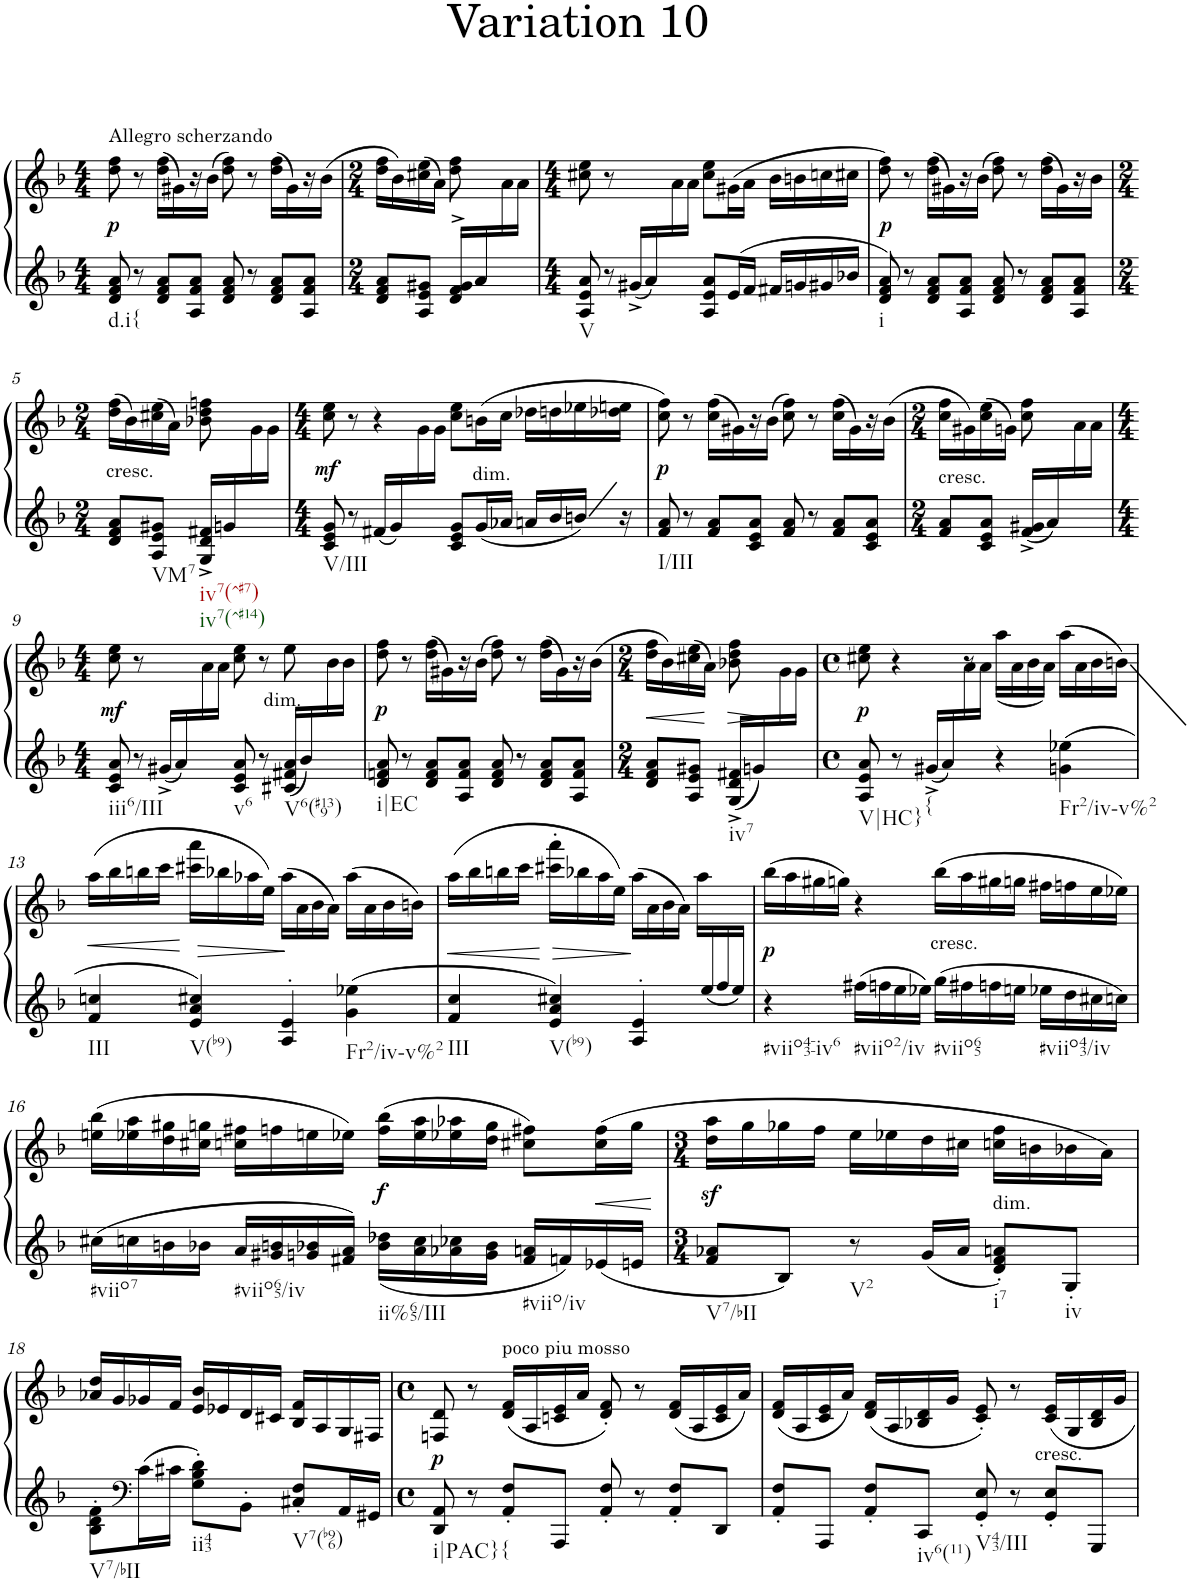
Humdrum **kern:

**kern	**kern	**dynam
*part1	*part1	*part1
*staff2	*staff1	*staff1/2
*I"Piano	*	*
*I'Pno.	*	*
*clefG2	*clefG2	*
*k[b-]	*k[b-]	*
*M4/4	*M4/4	*
=1	=1	=1
!	!LO:TX:a:t=Allegro scherzando	!
!LO:TX:b:t=d.i{	!	!
!	!	!LO:DY:b
8d/ 8f/ 8a/	8dd\ 8ff\	p
8r	8r	.
8d/ 8f/ 8a/L	(16dd\ 16ff\LL	.
.	16g#X\)	.
8A/ 8f/ 8a/J	16r	.
.	(16b-\JJ	.
8d/ 8f/ 8a/	8dd\ 8ff\)	.
8r	8r	.
8d/ 8f/ 8a/L	(16dd\ 16ff\LL	.
.	16g#\)	.
8A/ 8f/ 8a/J	16r	.
.	(16b-\JJ	.
=2	=2	=2
*M2/4	*M2/4	*
*	*^	*
8d/ 8f/ 8a/L	16dd\ 16ff\LL	4.ryy	.
.	16b-\)	.	.
8A/ 8e/ 8g#X/J	(16cc#X\ 16ee\	.	.
.	16a\JJ)	.	.
16d/^> 16f/^> 16g#/^>LL	8dd\ 8ff\	.	.
16a/	.	.	.
8ryy	16ryy	16a\	.
.	16ryy	16a\JJ	.
=3	=3	=3	=3
*M4/4	*M4/4	*	*
!LO:TX:b:t=V	!	!	!
8A/ 8e/ 8a/	8cc#X\ 8ee\	4.ryy	.
8r	8r	.	.
16g#X^/LL	4ryy	.	.
16a/	.	.	.
8ryy	.	16a\	.
.	.	16a\JJ	.
8A/ 8e/ 8a/L	8cc#\ 8ee\L	2ryy	.
16e/L	(16g#X\L	.	.
16f/JJ	16a\JJ	.	.
16f#X/LL	16b-\LL	.	.
16gn/	16bn\	.	.
16g#X/	16ccn\	.	.
16b-X/JJ	16cc#X\JJ	.	.
*	*v	*v	*
=4	=4	=4
!LO:TX:b:t=i	!	!
!	!	!LO:DY:b
8d/ 8f/ 8a/	8dd\ 8ff\)	p
8r	8r	.
8d/ 8f/ 8a/L	(16dd\ 16ff\LL	.
.	16g#X\)	.
8A/ 8f/ 8a/J	16r	.
.	(16b-\JJ	.
8d/ 8f/ 8a/	8dd\ 8ff\)	.
8r	8r	.
8d/ 8f/ 8a/L	(16dd\ 16ff\LL	.
.	16g#\)	.
8A/ 8f/ 8a/J	16r	.
.	16b-\JJ	.
!!LO:LB:g=z
=5	=5	=5
*M2/4	*M2/4	*
*	*^	*
!	!LO:TX:b:t=cresc.	!	!
8d/ 8f/ 8a/L	(16dd\ 16ff\LL	4.ryy	.
.	16b-\)	.	.
!LO:TX:b:t=VM7	!	!	!
8A/ 8e/ 8g#X/J	(16cc#X\ 16ee\	.	.
.	16a\JJ)	.	.
!LO:TX:b:t=iv7(^#7)	!	!	!
!LO:TX:b:t=iv7(^#14)	!	!	!
16G/^ 16d/^ 16f#X/^LL	8b-X\ 8dd\ 8ffn\	.	.
16gn/	.	.	.
8ryy	8ryy	16g\	.
.	.	16g\JJ	.
=6	=6	=6	=6
*M4/4	*M4/4	*	*
!LO:TX:b:t=V/III	!	!	!
!	!	!	!LO:DY:b
8c/ 8e/ 8g/	8cc\ 8ee\	4.ryy	mf
8r	8r	.	.
16f#X/LL	4r	.	.
16g/	.	.	.
8ryy	.	16g\	.
.	.	16g\JJ	.
8c/ 8e/ 8g/L	8cc\ 8ee\L	2ryy	.
!	!LO:TX:b:t=dim.	!	!
16g/L	(16bn\L	.	.
16a-X/JJ	16cc\JJ	.	.
16an/LL	16dd-X\LL	.	.
16b-/	16ddn\	.	.
16bn/JJ	16ee-X\	.	.
16r	16dd-X\ 16een\JJ	.	.
*	*v	*v	*
=7	=7	=7
!LO:TX:b:t=I/III	!	!
!	!	!LO:DY:b
8f/ 8a/	8cc\ 8ff\)	p
8r	8r	.
8f/ 8a/L	(16cc\ 16ff\LL	.
.	16g#X\)	.
8c/ 8e/ 8a/J	16r	.
.	(16b-\JJ	.
8f/ 8a/	8cc\ 8ff\)	.
8r	8r	.
8f/ 8a/L	(16cc\ 16ff\LL	.
.	16g#\)	.
8c/ 8e/ 8a/J	16r	.
.	(16b-\JJ	.
=8	=8	=8
*M2/4	*M2/4	*
*	*^	*
!	!LO:TX:b:t=cresc.	!	!
8f/ 8a/L	16cc\ 16ff\LL	4.ryy	.
.	16g#X\)	.	.
8c/ 8e/ 8a/J	(16cc\ 16ee\	.	.
.	16gn\JJ)	.	.
16f/^ 16g#X/^LL	8cc\ 8ff\	.	.
16a/	.	.	.
8ryy	8ryy	16a\	.
.	.	16a\JJ	.
!!LO:LB:g=z	!!
=9	=9	=9	=9
*M4/4	*M4/4	*	*
!LO:TX:b:t=iii6/III	!	!	!
!	!	!	!LO:DY:b
8c/ 8e/ 8a/	8cc\ 8ee\	4.ryy	mf
8r	8r	.	.
16g#X^/LL	4ryy	.	.
16a/	.	.	.
8ryy	.	16a\	.
.	.	16a\JJ	.
!LO:TX:b:t=v6	!	!	!
8c/ 8e/ 8a/	8cc\ 8ee\	4.ryy	.
8r	8r	.	.
!LO:TX:a:t=dim.	!	!	!
!LO:TX:b:t=V6(#139)	!	!	!
16c#X/ 16f#X/ 16a/LL	8ee\	.	.
16b-/	.	.	.
8ryy	8ryy	16b-\	.
.	.	16b-\JJ	.
=10	=10	=10	=10
!LO:TX:b:t=i|EC	!	!	!
!	!	!	!LO:DY:b
*	*v	*v	*
8d/ 8fn/ 8a/	8dd\ 8ff\	p
8r	8r	.
8d/ 8f/ 8a/L	(16dd\ 16ff\LL	.
.	16g#X\)	.
8A/ 8f/ 8a/J	16r	.
.	(16b-\JJ	.
8d/ 8f/ 8a/	8dd\ 8ff\)	.
8r	8r	.
8d/ 8f/ 8a/L	(16dd\ 16ff\LL	.
.	16g#\)	.
8A/ 8f/ 8a/J	16r	.
.	(16b-\JJ	.
=11	=11	=11
*M2/4	*M2/4	*
!	!	!LO:HP:b
*	*^	*
8d/ 8f/ 8a/L	16dd\ 16ff\LL	4.ryy	<
.	16b-\)	.	[
8A/ 8e/ 8g#X/J	(16cc#X\ 16ee\	.	.
.	16a\JJ)	.	.
!LO:TX:b:t=iv7	!	!	!
!	!	!	!LO:HP:b
16G/^ 16d/^ 16f#X/^LL	8b-X\ 8dd\ 8ff\	.	>
16gn/	.	.	.
8ryy	8ryy	16g\	]
.	.	16g\JJ	.
=12	=12	=12	=12
*M4/4	*M4/4	*	*
*met(c)	*met(c)	*	*
!LO:TX:b:t=V|HC}	!	!	!
!	!	!	!LO:DY:b
8A/ 8e/ 8a/	8cc#X\ 8ee\	4.ryy	p
8r	4r	.	.
!LO:TX:b:t={	!	!	!
16g#X^/LL	.	.	.
16a/	.	.	.
8ryy	8r	16a\	.
.	.	16a\JJ	.
4r	(<16aa\LL	2ryy	.
.	16a\	.	.
.	16b-\	.	.
.	16a\JJ)	.	.
!LO:TX:b:t=Fr2/iv-v%2	!	!	!
4gn\ 4ee-X\	(16aa\LL	.	.
.	16a\	.	.
.	16b-\	.	.
.	16bn\JJ)	.	.
*	*v	*v	*
!!LO:LB:g=z
=13	=13	=13
!LO:TX:b:t=III	!	!
4f/ 4ccn/	(16aa\LL	.
.	16bb-\	.
.	16bbn\	.
.	16ccc\JJ	.
!LO:TX:b:t=V(b9)	!	!
!	!	!LO:HP:b
4e/ 4a/ 4cc#X/	16ccc#X\ 16aaa\LL	>
.	16bb-X\	]
.	16aa-X\	.
.	16ee\JJ)	.
4A/'> 4e/'>	(16aa-\LL	.
.	16a\	.
.	16b-\	.
.	16a\JJ)	.
!LO:TX:b:t=Fr2/iv-v%2	!	!
4g\ 4ee-X\	(16aa-\LL	.
.	16a\	.
.	16b-\	.
.	16bn\JJ)	.
=14	=14	=14
*^	*	*
!LO:TX:b:t=III	!	!	!
!	!	!	!LO:HP:b
16ryy	4f/ 4cc/	(16aa\LL	<
.	.	16bb-\	[
.	.	16bbn\	.
.	.	16ccc\JJ	.
!	!LO:TX:b:t=V(b9)	!	!
!	!	!	!LO:HP:b
.	4e/ 4a/ 4cc#X/	16ccc#X\' 16aaa\'LL	>
.	.	16bb-X\	]
.	.	16aa\	.
.	.	16ee\JJ)	.
.	4A/'> 4e/'>	(16aa\LL	.
.	.	16a\	.
.	.	16b-\	.
.	.	16a\JJ)	.
.	4ryy	16aa\LL	.
16ee/	.	8.ryy	.
16ff/	.	.	.
16ee/JJ	.	.	.
*v	*v	*	*
=15	=15	=15
!LO:TX:b:t=#viio43-iv6	!	!
!	!	!LO:DY:b
4r	(16bb-\LL	p
.	16aa\	.
.	16gg#X\	.
.	16ggn\JJ)	.
!LO:TX:b:t=#viio2/iv	!	!
16ff#X\LL	4r	.
16ffn\	.	.
16ee\	.	.
16ee-X\JJ	.	.
!	!LO:TX:b:t=cresc.	!
!LO:TX:b:t=#viio65	!	!
16gg\LL	(16bb-\LL	.
16ff#X\	16aa\	.
16ffn\	16gg#X\	.
16een\JJ	16ggn\JJ	.
!LO:TX:b:t=#viio43/iv	!	!
16ee-X\LL	16ff#X\LL	.
16dd\	16ffn\	.
16cc#X\	16ee\	.
16ccn\JJ	16ee-X\JJ)	.
!!LO:LB:g=z
=16	=16	=16
!LO:TX:b:t=#viio7	!	!
16cc#X\LL	(16een\ 16bb-\LL	.
16ccn\	16ee-X\ 16aa\	.
16bn\	16dd\ 16gg#X\	.
16b-X\JJ	16cc#X\ 16ggn\JJ	.
!LO:TX:b:t=#viio65/iv	!	!
16a/LL	16ccn\ 16ff#X\LL	.
16g#X/ 16bn/	16ffn\	.
16gn/ 16b-X/	16een\	.
16f#X/ 16a/JJ	16ee-X\JJ)	.
!LO:TX:b:t=ii%65/III	!	!
!	!	!LO:DY:b
16b-\ 16dd-X\LL	(16ff\ 16bb-\LL	f
16a\ 16cc\	16ee-\ 16aa\	.
16a-X\ 16cc-X\	16ee-X\ 16aa-X\	.
16g\ 16b-\JJ	16dd\ 16gg\JJ	.
!LO:TX:b:t=#viio/iv	!	!
16f#/ 16an/LL	8cc#X\ 8ff#X\L)	.
16fn/	.	.
!	!	!LO:HP:b
16e-X/	(16cc#\ 16ff#\L	<
16en/JJ	16gg\JJ	[
=17	=17	=17
*M3/4	*M3/4	*
!LO:TX:b:t=V7/bII	!	!
8f/ 8a-X/L	16dd\z< 16aa\z<LL	.
.	16gg\	.
8B-/J	16gg-X\	.
.	16ff\JJ	.
!LO:TX:b:t=V2	!	!
8r	16ee\LL	.
.	16ee-X\	.
16g/LL	16dd\	.
16a-/JJ	16cc#X\JJ	.
!	!LO:TX:b:t=dim.	!
!LO:TX:b:t=i7	!	!
8d/' 8f/' 8an/'L	16ccn\ 16ff\LL	.
.	16bn\	.
!LO:TX:b:t=iv	!	!
8G'/J	16b-X\	.
.	16a\JJ)	.
!!LO:LB:g=z
=18	=18	=18
!LO:TX:b:t=V7/bII	!	!
8B-\'> 8d\'> 8f\'>L	16a-X/ 16dd/LL	.
.	16g/	.
*clefF4	*	*
16c\L	16g-X/	.
16c#X\JJ	16f/JJ	.
!LO:TX:b:t=ii43	!	!
8G\' 8B-\' 8d\'L	16e/ 16b-/LL	.
.	16e-X/	.
8BB-'\J	16d/	.
.	16c#X/JJ	.
!LO:TX:b:t=V7(b96)	!	!
8C#X/' 8F/'L	16B-/ 16f/LL	.
.	16A/	.
16AA/L	16G/	.
16GG#X/JJ	16F#X/JJ	.
=19	=19	=19
*M4/4	*M4/4	*
*met(c)	*met(c)	*
!LO:TX:b:t=i|PAC}{	!	!
!	!	!LO:DY:a=2
8DD/ 8AA/	8Fn/ 8d/	p
8r	8r	.
!	!LO:TX:a:t=poco piu mosso	!
8AA/' 8F/'L	(16d/ 16f/LL	.
.	16A/	.
8AAA/J	16cn/ 16e/	.
.	16a/JJ	.
8AA/' 8F/'	8d/' 8f/')	.
8r	8r	.
8AA/' 8F/'L	(16d/ 16f/LL	.
.	16A/	.
8DD/J	16c/ 16e/	.
.	16a/JJ)	.
=20	=20	=20
8AA/' 8F/'L	(16d/ 16f/LL	.
.	16A/	.
8AAA/J	16c/ 16e/	.
.	16a/JJ)	.
8AA/' 8F/'L	(16d/ 16f/LL	.
.	16A/	.
!LO:TX:b:t=iv6(11)	!	!
8CC/J	16B-X/ 16d/	.
.	16g/JJ	.
!LO:TX:b:t=V43/III	!	!
8GG/' 8E/'	8c/' 8e/')	.
8r	8r	.
!	!LO:TX:b:t=cresc.	!
8GG/' 8E/'L	16c/ 16e/LL	.
.	16G/	.
8GGG/J	16B-/ 16d/	.
.	16g/JJ	.
=	=	=
*-	*-	*-
